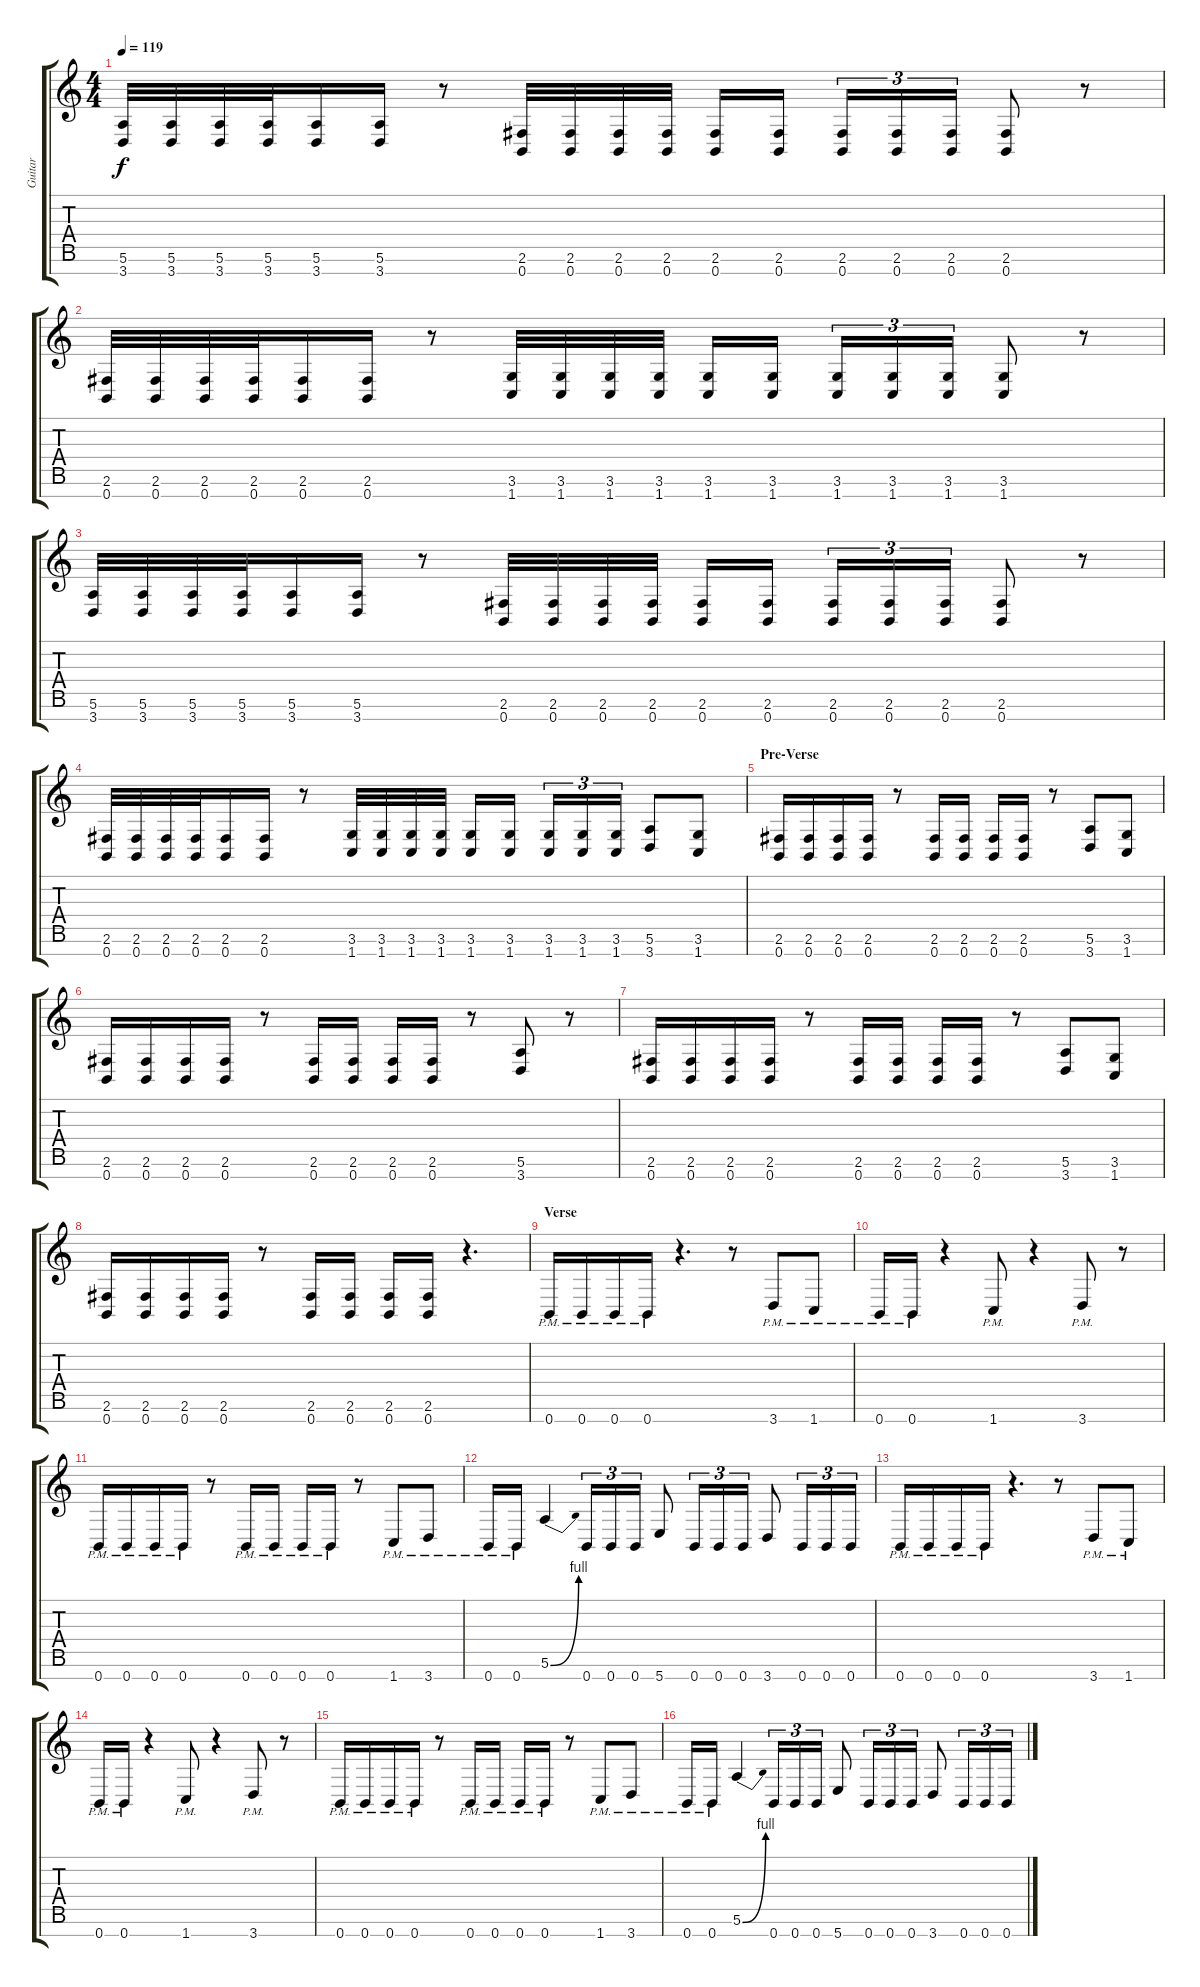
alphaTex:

\track ("Guitar" "Guitar") {instrument distortionguitar}
\staff {score tabs}
\tuning (E4 B3 G3 D3 A2 E2 B1) {hide}
\ts (4 4)
\tempo 119
\clef g2
\ks c
(5.6 3.7).32{dy f} (5.6 3.7).32 (5.6 3.7).32 (5.6 3.7).32 (5.6 3.7).16 (5.6 3.7).16 r.8 (2.6 0.7).32 (2.6 0.7).32 (2.6 0.7).32 (2.6 0.7).32 (2.6 0.7).16 (2.6 0.7).16 (2.6 0.7).16{tu (3 2)} (2.6 0.7).16{tu (3 2)} (2.6 0.7).16{tu (3 2)} (2.6 0.7).8 r.8 |
(2.6 0.7).32 (2.6 0.7).32 (2.6 0.7).32 (2.6 0.7).32 (2.6 0.7).16 (2.6 0.7).16 r.8 (3.6 1.7).32 (3.6 1.7).32 (3.6 1.7).32 (3.6 1.7).32 (3.6 1.7).16 (3.6 1.7).16 (3.6 1.7).16{tu (3 2)} (3.6 1.7).16{tu (3 2)} (3.6 1.7).16{tu (3 2)} (3.6 1.7).8 r.8 |
(5.6 3.7).32 (5.6 3.7).32 (5.6 3.7).32 (5.6 3.7).32 (5.6 3.7).16 (5.6 3.7).16 r.8 (2.6 0.7).32 (2.6 0.7).32 (2.6 0.7).32 (2.6 0.7).32 (2.6 0.7).16 (2.6 0.7).16 (2.6 0.7).16{tu (3 2)} (2.6 0.7).16{tu (3 2)} (2.6 0.7).16{tu (3 2)} (2.6 0.7).8 r.8 |
(2.6 0.7).32 (2.6 0.7).32 (2.6 0.7).32 (2.6 0.7).32 (2.6 0.7).16 (2.6 0.7).16 r.8 (3.6 1.7).32 (3.6 1.7).32 (3.6 1.7).32 (3.6 1.7).32 (3.6 1.7).16 (3.6 1.7).16 (3.6 1.7).16{tu (3 2)} (3.6 1.7).16{tu (3 2)} (3.6 1.7).16{tu (3 2)} (5.6 3.7).8 (3.6 1.7).8 |
\section ("" "Pre-Verse")
(2.6 0.7).16 (2.6 0.7).16 (2.6 0.7).16 (2.6 0.7).16 r.8 (2.6 0.7).16 (2.6 0.7).16 (2.6 0.7).16 (2.6 0.7).16 r.8 (5.6 3.7).8 (3.6 1.7).8 |
(2.6 0.7).16 (2.6 0.7).16 (2.6 0.7).16 (2.6 0.7).16 r.8 (2.6 0.7).16 (2.6 0.7).16 (2.6 0.7).16 (2.6 0.7).16 r.8 (5.6 3.7).8 r.8 |
(2.6 0.7).16 (2.6 0.7).16 (2.6 0.7).16 (2.6 0.7).16 r.8 (2.6 0.7).16 (2.6 0.7).16 (2.6 0.7).16 (2.6 0.7).16 r.8 (5.6 3.7).8 (3.6 1.7).8 |
(2.6 0.7).16 (2.6 0.7).16 (2.6 0.7).16 (2.6 0.7).16 r.8 (2.6 0.7).16 (2.6 0.7).16 (2.6 0.7).16 (2.6 0.7).16 r.4{d} |
\section ("" "Verse")
0.7{pm}.16 0.7{pm}.16 0.7{pm}.16 0.7{pm}.16 r.4{d} r.8 3.7{pm}.8 1.7{pm}.8 |
0.7{pm}.16 0.7{pm}.16 r.4 1.7{pm}.8 r.4 3.7{pm}.8 r.8 |
0.7{pm}.16 0.7{pm}.16 0.7{pm}.16 0.7{pm}.16 r.8 0.7{pm}.16 0.7{pm}.16 0.7{pm}.16 0.7{pm}.16 r.8 1.7{pm}.8 3.7{pm}.8 |
0.7{pm}.16 0.7{pm}.16 5.6{be (bend 0 0 60 4)}.4 0.7.16{tu (3 2)} 0.7.16{tu (3 2)} 0.7.16{tu (3 2)} 5.7.8 0.7.16{tu (3 2)} 0.7.16{tu (3 2)} 0.7.16{tu (3 2)} 3.7.8 0.7.16{tu (3 2)} 0.7.16{tu (3 2)} 0.7.16{tu (3 2)} |
0.7{pm}.16 0.7{pm}.16 0.7{pm}.16 0.7{pm}.16 r.4{d} r.8 3.7{pm}.8 1.7{pm}.8 |
0.7{pm}.16 0.7{pm}.16 r.4 1.7{pm}.8 r.4 3.7{pm}.8 r.8 |
0.7{pm}.16 0.7{pm}.16 0.7{pm}.16 0.7{pm}.16 r.8 0.7{pm}.16 0.7{pm}.16 0.7{pm}.16 0.7{pm}.16 r.8 1.7{pm}.8 3.7{pm}.8 |
0.7{pm}.16 0.7{pm}.16 5.6{be (bend 0 0 60 4)}.4 0.7.16{tu (3 2)} 0.7.16{tu (3 2)} 0.7.16{tu (3 2)} 5.7.8 0.7.16{tu (3 2)} 0.7.16{tu (3 2)} 0.7.16{tu (3 2)} 3.7.8 0.7.16{tu (3 2)} 0.7.16{tu (3 2)} 0.7.16{tu (3 2)}
